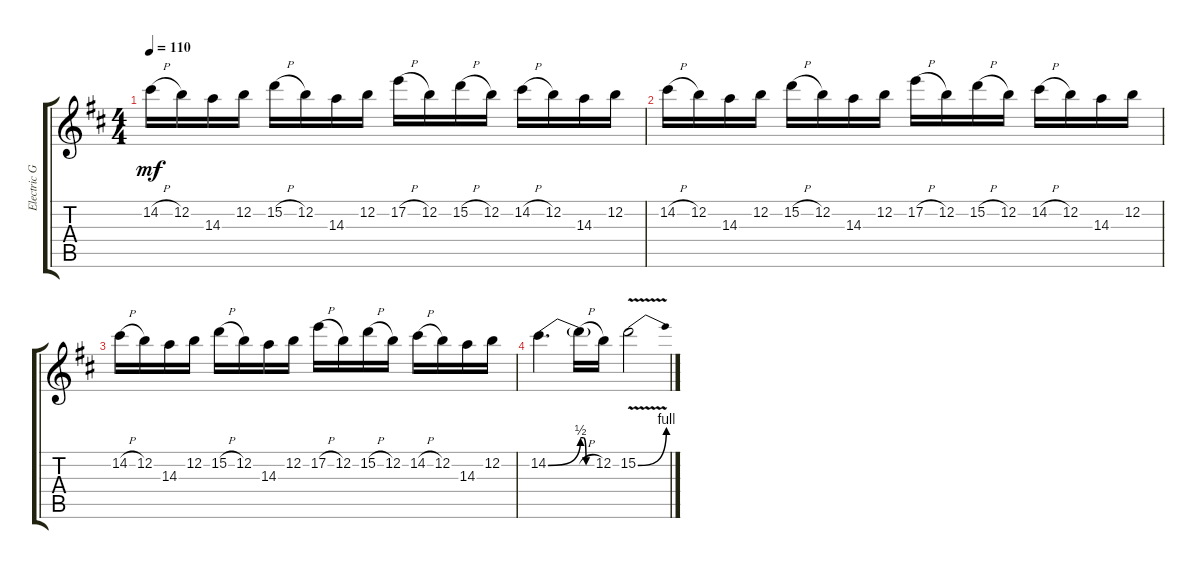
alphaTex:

\track ("Electric Guitar" "Electric G") {instrument electricguitarclean}
\staff {score tabs}
\tuning (E4 B3 G3 D3 A2 E2) {hide}
\ts (4 4)
\tempo 110
\clef g2
\ks bminor
14.2{h}.16{dy mf instrument electricguitarclean} 12.2.16 14.3.16 12.2.16 15.2{h}.16 12.2.16 14.3.16 12.2.16 17.2{h}.16 12.2.16 15.2{h}.16 12.2.16 14.2{h}.16 12.2.16 14.3.16 12.2.16 |
14.2{h}.16 12.2.16 14.3.16 12.2.16 15.2{h}.16 12.2.16 14.3.16 12.2.16 17.2{h}.16 12.2.16 15.2{h}.16 12.2.16 14.2{h}.16 12.2.16 14.3.16 12.2.16 |
14.2{h}.16 12.2.16 14.3.16 12.2.16 15.2{h}.16 12.2.16 14.3.16 12.2.16 17.2{h}.16 12.2.16 15.2{h}.16 12.2.16 14.2{h}.16 12.2.16 14.3.16 12.2.16 |
14.2{be (bend 0 0 60 2)}.4{d} 14.2{be (custom 0 2 15 2 30 0 60 0) h t}.16 12.2.16 15.2{be (bend 0 0 60 4) v}.2
